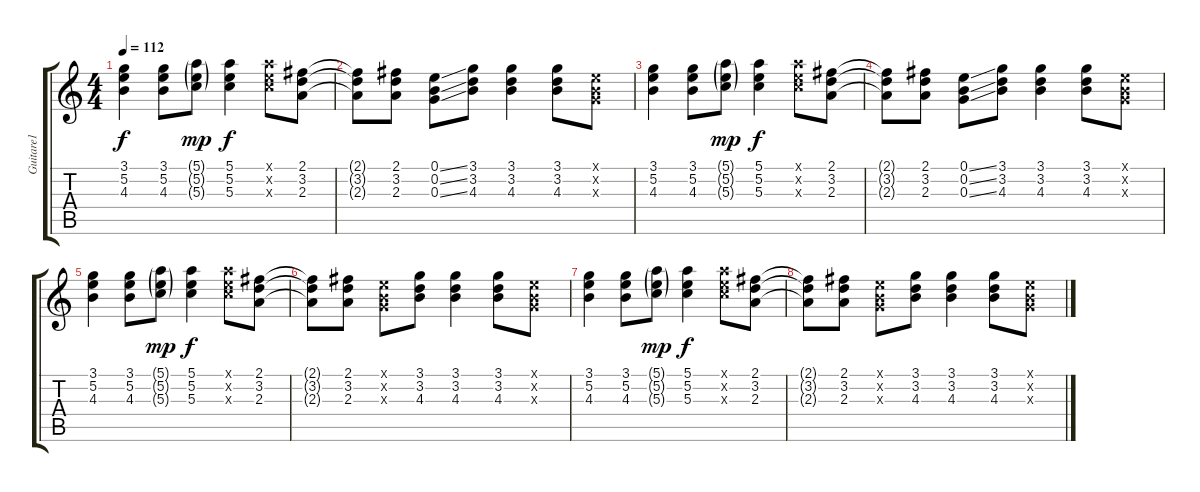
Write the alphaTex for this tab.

\track ("Guitare1" "Guitare1") {instrument electricguitarclean}
\staff {score tabs}
\tuning (E4 B3 G3 D3 A2 E2) {hide}
\ts (4 4)
\tempo 112
\clef g2
\ks c
(3.1 5.2 4.3).4{dy f instrument electricguitarclean} (3.1 5.2 4.3).8 (5.1{g} 5.2{g} 5.3{g}).8{dy mp} (5.1 5.2 5.3).4{dy f} (5.1{x} 5.2{x} 5.3{x}).8 (2.1 3.2 2.3).8 |
(2.1{t} 3.2{t} 2.3{t}).8 (2.1 3.2 2.3).8 (0.1{ss} 0.2{ss} 0.3{ss}).8 (3.1 3.2 4.3).8 (3.1 3.2 4.3).4 (3.1 3.2 4.3).8 (0.1{x} 0.2{x} 0.3{x}).8 |
(3.1 5.2 4.3).4 (3.1 5.2 4.3).8 (5.1{g} 5.2{g} 5.3{g}).8{dy mp} (5.1 5.2 5.3).4{dy f} (5.1{x} 5.2{x} 5.3{x}).8 (2.1 3.2 2.3).8 |
(2.1{t} 3.2{t} 2.3{t}).8 (2.1 3.2 2.3).8 (0.1{ss} 0.2{ss} 0.3{ss}).8 (3.1 3.2 4.3).8 (3.1 3.2 4.3).4 (3.1 3.2 4.3).8 (0.1{x} 0.2{x} 0.3{x}).8 |
(3.1 5.2 4.3).4 (3.1 5.2 4.3).8 (5.1{g} 5.2{g} 5.3{g}).8{dy mp} (5.1 5.2 5.3).4{dy f} (5.1{x} 5.2{x} 5.3{x}).8 (2.1 3.2 2.3).8 |
(2.1{t} 3.2{t} 2.3{t}).8 (2.1 3.2 2.3).8 (0.1{x} 0.2{x} 0.3{x}).8 (3.1 3.2 4.3).8 (3.1 3.2 4.3).4 (3.1 3.2 4.3).8 (0.1{x} 0.2{x} 0.3{x}).8 |
(3.1 5.2 4.3).4 (3.1 5.2 4.3).8 (5.1{g} 5.2{g} 5.3{g}).8{dy mp} (5.1 5.2 5.3).4{dy f} (5.1{x} 5.2{x} 5.3{x}).8 (2.1 3.2 2.3).8 |
(2.1{t} 3.2{t} 2.3{t}).8 (2.1 3.2 2.3).8 (0.1{x} 0.2{x} 0.3{x}).8 (3.1 3.2 4.3).8 (3.1 3.2 4.3).4 (3.1 3.2 4.3).8 (0.1{x} 0.2{x} 0.3{x}).8
